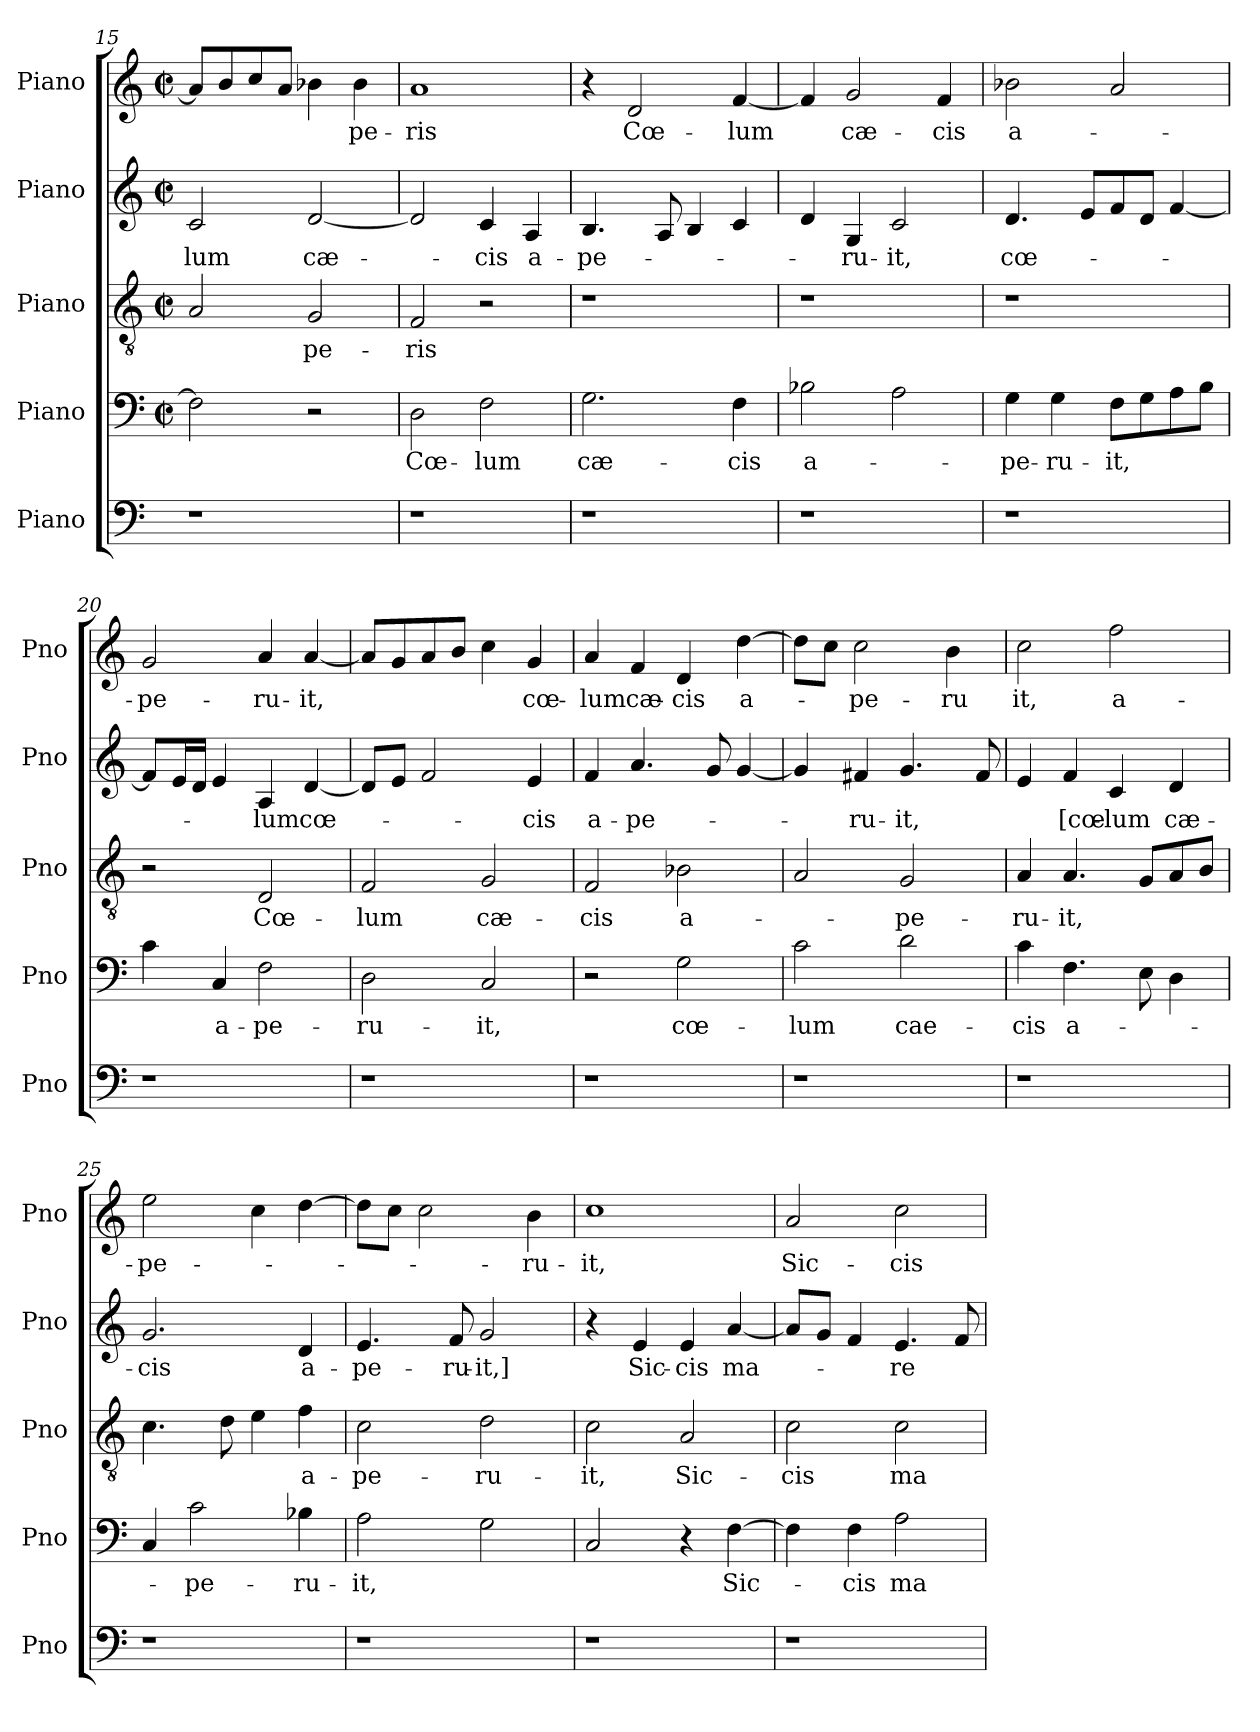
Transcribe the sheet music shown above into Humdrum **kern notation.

**kern	**kern	**text	**kern	**text	**kern	**text	**kern	**text
*part5	*part4	*part4	*part3	*part3	*part2	*part2	*part1	*part1
*staff5	*staff4	*staff4	*staff3	*staff3	*staff2	*staff2	*staff1	*staff1
*I"Piano	*I"Piano	*	*I"Piano	*	*I"Piano	*	*I"Piano	*
*I'Pno	*I'Pno	*	*I'Pno	*	*I'Pno	*	*I'Pno	*
*clefF4	*clefF4	*	*clefGv2	*	*clefG2	*	*clefG2	*
*k[]	*k[]	*	*k[]	*	*k[]	*	*k[]	*
*	*M2/2	*	*M2/2	*	*M2/2	*	*M2/2	*
*	*met(c|)	*	*met(c|)	*	*met(c|)	*	*met(c|)	*
=15	=15	=15	=15	=15	=15	=15	=15	=15
!	!	!	!	!	!	!LO:LY:b	!	!
1r	2F\]	.	2A/	.	2c/	-lum	8a/L]	.
.	.	.	.	.	.	.	8b/	.
.	.	.	.	.	.	.	8cc/	.
.	.	.	.	.	.	.	8a/J	.
!	!	!	!	!LO:LY:b	!	!LO:LY:b	!	!
.	2r	.	2G/	-pe-	[2d/	cæ-	4b-X\	.
!	!	!	!	!	!	!	!	!LO:LY:b
.	.	.	.	.	.	.	4b-\	-pe-
=16	=16	=16	=16	=16	=16	=16	=16	=16
!	!	!LO:LY:b	!	!LO:LY:b	!	!	!	!LO:LY:b
1r	2D\	Cœ-	2F/	-ris	2d/]	.	1a	-ris
!	!	!LO:LY:b	!	!	!	!LO:LY:b	!	!
.	2F\	-lum	2r	.	4c/	-cis	.	.
!	!	!	!	!	!	!LO:LY:b	!	!
.	.	.	.	.	4A/	a-	.	.
!!LO:LB:g=z
=17	=17	=17	=17	=17	=17	=17	=17	=17
!	!	!LO:LY:b	!	!	!	!LO:LY:b	!	!
1r	2.G\	cæ-	1r	.	4.B/	-pe-	4r	.
!	!	!	!	!	!	!	!	!LO:LY:b
.	.	.	.	.	.	.	2d/	Cœ-
.	.	.	.	.	8A/	.	.	.
.	.	.	.	.	4B/	.	.	.
!	!	!LO:LY:b	!	!	!	!	!	!LO:LY:b
.	4F\	-cis	.	.	4c/	.	[4f/	-lum
=18	=18	=18	=18	=18	=18	=18	=18	=18
!	!	!LO:LY:b	!	!	!	!	!	!
1r	2B-X\	a-	1r	.	4d/	.	4f/]	.
!	!	!	!	!	!	!LO:LY:b	!	!LO:LY:b
.	.	.	.	.	4G/	-ru-	2g/	cæ-
!	!	!	!	!	!	!LO:LY:b	!	!
.	2A\	.	.	.	2c/	-it,	.	.
!	!	!	!	!	!	!	!	!LO:LY:b
.	.	.	.	.	.	.	4f/	-cis
=19	=19	=19	=19	=19	=19	=19	=19	=19
!	!	!LO:LY:b	!	!	!	!LO:LY:b	!	!LO:LY:b
1r	4G\	-pe-	1r	.	4.d/	cœ-	2b-X\	a-
!	!	!LO:LY:b	!	!	!	!	!	!
.	4G\	-ru-	.	.	.	.	.	.
.	.	.	.	.	8e/L	.	.	.
!	!	!LO:LY:b	!	!	!	!	!	!
.	8F\L	-it,	.	.	8f/	.	2a/	.
.	8G\	.	.	.	8d/J	.	.	.
.	8A\	.	.	.	[4f/	.	.	.
.	8B\J	.	.	.	.	.	.	.
=20	=20	=20	=20	=20	=20	=20	=20	=20
!	!	!	!	!	!	!	!	!LO:LY:b
1r	4c\	.	2r	.	8f/L]	.	2g/	-pe-
.	.	.	.	.	16e/L	.	.	.
.	.	.	.	.	16d/JJ	.	.	.
!	!	!LO:LY:b	!	!	!	!	!	!
.	4C/	a-	.	.	4e/	.	.	.
!	!	!LO:LY:b	!	!LO:LY:b	!	!LO:LY:b	!	!LO:LY:b
.	2F\	-pe-	2D/	Cœ-	4A/	-lum	4a/	-ru-
!	!	!	!	!	!	!LO:LY:b	!	!LO:LY:b
.	.	.	.	.	[4d/	cœ-	[4a/	-it,
=21	=21	=21	=21	=21	=21	=21	=21	=21
!	!	!LO:LY:b	!	!LO:LY:b	!	!	!	!
1r	2D\	-ru-	2F/	-lum	8d/L]	.	8a/L]	.
.	.	.	.	.	8e/J	.	8g/	.
.	.	.	.	.	2f/	.	8a/	.
.	.	.	.	.	.	.	8b/J	.
!	!	!LO:LY:b	!	!LO:LY:b	!	!	!	!
.	2C/	-it,	2G/	cæ-	.	.	4cc\	.
!	!	!	!	!	!	!LO:LY:b	!	!LO:LY:b
.	.	.	.	.	4e/	-cis	4g/	cœ-
=22	=22	=22	=22	=22	=22	=22	=22	=22
!	!	!	!	!LO:LY:b	!	!LO:LY:b	!	!LO:LY:b
1r	2r	.	2F/	-cis	4f/	a-	4a/	-lum
!	!	!	!	!	!	!LO:LY:b	!	!LO:LY:b
.	.	.	.	.	4.a/	-pe-	4f/	cæ-
!	!	!LO:LY:b	!	!LO:LY:b	!	!	!	!LO:LY:b
.	2G\	cœ-	2B-X\	a-	.	.	4d/	-cis
.	.	.	.	.	8g/	.	.	.
!	!	!	!	!	!	!	!	!LO:LY:b
.	.	.	.	.	[4g/	.	[4dd\	a-
=23	=23	=23	=23	=23	=23	=23	=23	=23
!	!	!LO:LY:b	!	!	!	!	!	!
1r	2c\	-lum	2A/	.	4g/]	.	8dd\L]	.
.	.	.	.	.	.	.	8cc\J	.
!	!	!	!	!	!	!LO:LY:b	!	!LO:LY:b
.	.	.	.	.	4f#X/	-ru-	2cc\	-pe-
!	!	!LO:LY:b	!	!LO:LY:b	!	!LO:LY:b	!	!
.	2d\	cae-	2G/	-pe-	4.g/	-it,	.	.
!	!	!	!	!	!	!	!	!LO:LY:b
.	.	.	.	.	.	.	4b\	-ru
.	.	.	.	.	8f#/	.	.	.
!!LO:PB:g=z
=24	=24	=24	=24	=24	=24	=24	=24	=24
!	!	!LO:LY:b	!	!LO:LY:b	!	!	!	!LO:LY:b
1r	4c\	-cis	4A/	-ru-	4e/	.	2cc\	it,
!	!	!LO:LY:b	!	!LO:LY:b	!	!LO:LY:b	!	!
.	4.F\	a-	4.A/	-it,	4f/	[cœ-	.	.
!	!	!	!	!	!	!LO:LY:b	!	!LO:LY:b
.	.	.	.	.	4c/	-lum	2ff\	a-
.	8E\	.	8G/L	.	.	.	.	.
!	!	!	!	!	!	!LO:LY:b	!	!
.	4D\	.	8A/	.	4d/	cæ-	.	.
.	.	.	8B/J	.	.	.	.	.
=25	=25	=25	=25	=25	=25	=25	=25	=25
!	!	!	!	!	!	!LO:LY:b	!	!LO:LY:b
1r	4C/	.	4.c\	.	2.g/	-cis	2ee\	-pe-
!	!	!LO:LY:b	!	!	!	!	!	!
.	2c\	-pe-	.	.	.	.	.	.
.	.	.	8d\	.	.	.	.	.
.	.	.	4e\	.	.	.	4cc\	.
!	!	!LO:LY:b	!	!LO:LY:b	!	!LO:LY:b	!	!
.	4B-X\	-ru-	4f\	a-	4d/	a-	[4dd\	.
=26	=26	=26	=26	=26	=26	=26	=26	=26
!	!	!LO:LY:b	!	!LO:LY:b	!	!LO:LY:b	!	!
1r	2A\	-it,	2c\	-pe-	4.e/	-pe-	8dd\L]	.
.	.	.	.	.	.	.	8cc\J	.
.	.	.	.	.	.	.	2cc\	.
!	!	!	!	!	!	!LO:LY:b	!	!
.	.	.	.	.	8f/	-ru-	.	.
!	!	!	!	!LO:LY:b	!	!LO:LY:b	!	!
.	2G\	.	2d\	-ru-	2g/	-it,]	.	.
!	!	!	!	!	!	!	!	!LO:LY:b
.	.	.	.	.	.	.	4b\	-ru-
=27	=27	=27	=27	=27	=27	=27	=27	=27
!	!	!	!	!LO:LY:b	!	!	!	!LO:LY:b
1r	2C/	.	2c\	-it,	4r	.	1cc	-it,
!	!	!	!	!	!	!LO:LY:b	!	!
.	.	.	.	.	4e/	Sic-	.	.
!	!	!	!	!LO:LY:b	!	!LO:LY:b	!	!
.	4r	.	2A/	Sic-	4e/	-cis	.	.
!	!	!LO:LY:b	!	!	!	!LO:LY:b	!	!
.	[4F\	Sic-	.	.	[4a/	ma-	.	.
=28	=28	=28	=28	=28	=28	=28	=28	=28
!	!	!	!	!LO:LY:b	!	!	!	!LO:LY:b
1r	4F\]	.	2c\	-cis	8a/L]	.	2a/	Sic-
.	.	.	.	.	8g/J	.	.	.
!	!	!LO:LY:b	!	!	!	!	!	!
.	4F\	-cis	.	.	4f/	.	.	.
!	!	!LO:LY:b	!	!LO:LY:b	!	!LO:LY:b	!	!LO:LY:b
.	2A\	ma-	2c\	ma-	4.e/	-re	2cc\	-cis
.	.	.	.	.	8f/	.	.	.
=	=	=	=	=	=	=	=	=
*-	*-	*-	*-	*-	*-	*-	*-	*-
